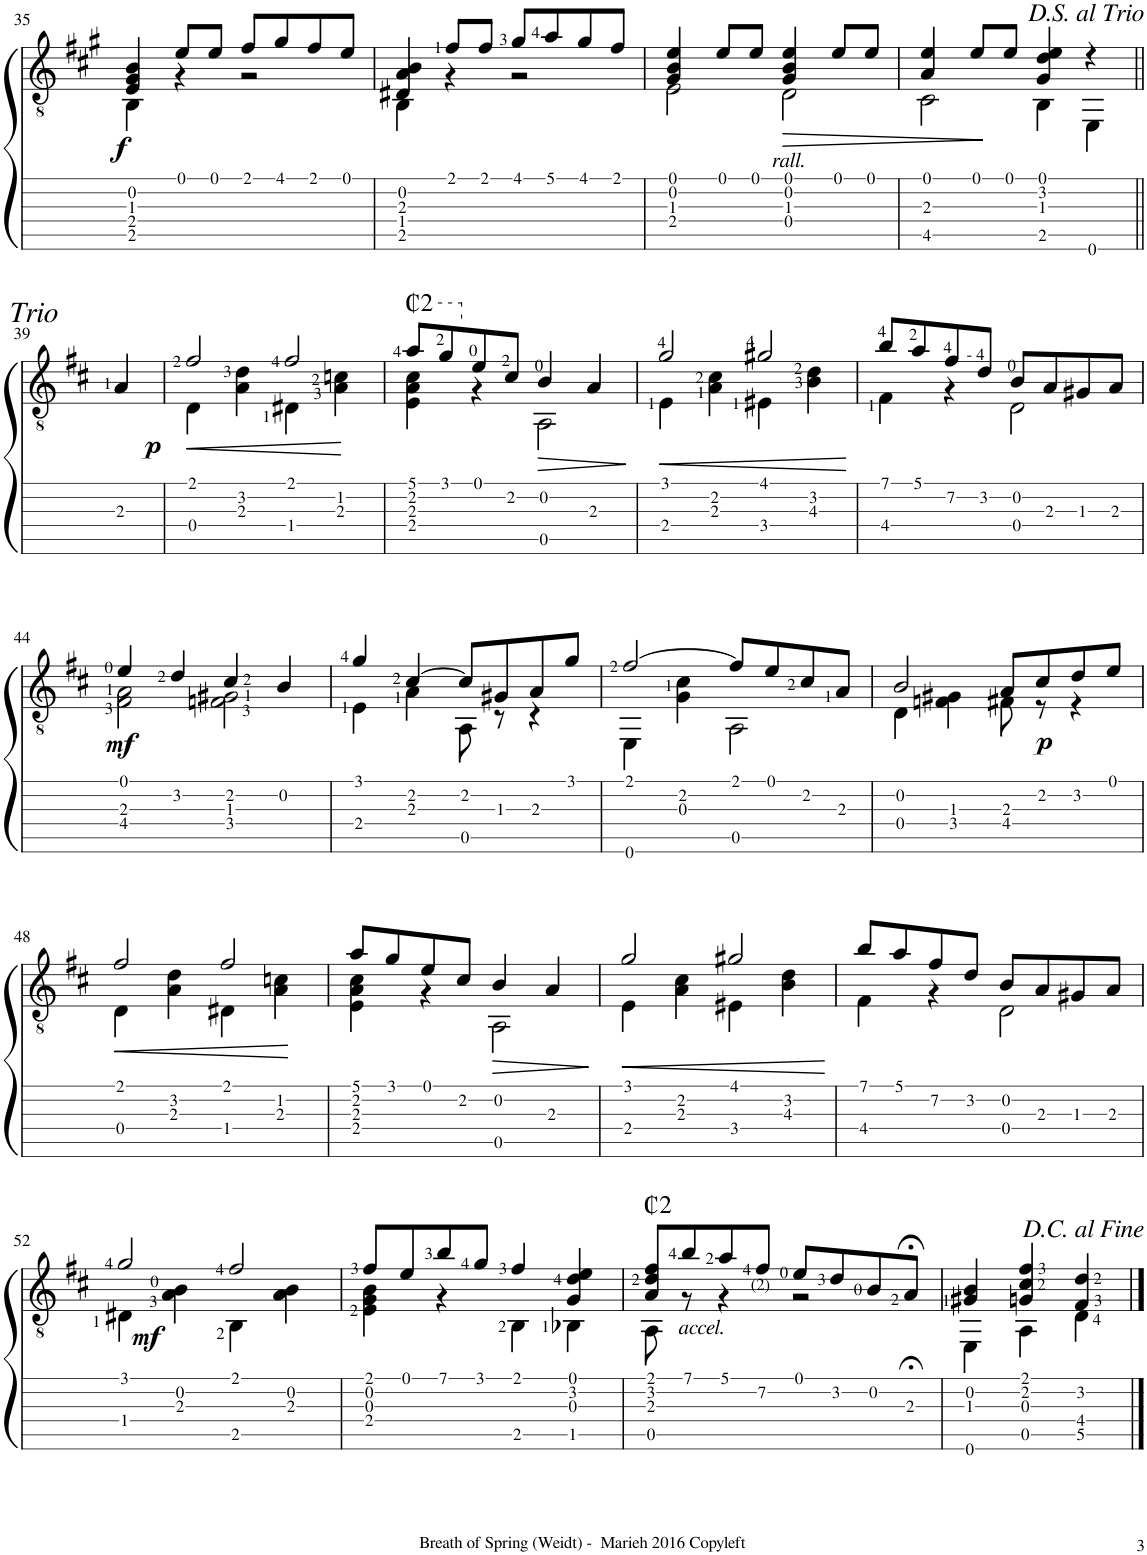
**kern	**kern	**dynam
*part2	*part1	*part1
*staff2	*staff1	*staff1
*I"Guitare classique [Tablature]	*I"Guitare classique	*
!!LO:PB:g=z
*	*clefGv2	*
*k[f#c#g#]	*k[f#c#g#]	*
*M4/4	*M4/4	*
=35	=35	=35
*^	*^	*
!	!	!	!	!LO:DY:b
4E 4G# 4B	4BB	4E/ 4G#/ 4B/	4BB\	f
8eL	4r	8e/L	4r	.
8eJ	.	8e/J	.	.
8f#L	2r	8f#/L	2r	.
8g#J	.	8g#/	.	.
8f#L	.	8f#/	.	.
8eJ	.	8e/J	.	.
=36	=36	=36	=36	=36
4D#X 4A 4B	4BB	4D#X/ 4A/ 4B/	4BB\	.
8f#L	4r	8f#/L	4r	.
8f#J	.	8f#/J	.	.
8g#L	2r	8g#/L	2r	.
8aJ	.	8a/	.	.
8g#L	.	8g#/	.	.
8f#J	.	8f#/J	.	.
=37	=37	=37	=37	=37
4G# 4B 4e	2E	4G#/ 4B/ 4e/	2E\	.
8eL	.	8e/L	.	.
8eJ	.	8e/J	.	.
!	!	!LO:TX:b:i:t=rall.	!	!
!	!	!	!	!LO:HP:b
4G# 4B 4e	2D	4G#/ 4B/ 4e/	2D\	>
8eL	.	8e/L	.	.
8eJ	.	8e/J	.	.
=38	=38	=38	=38	=38
4A 4e	2C#	4A/ 4e/	2C#\	.
8eL	.	8e/L	.	.
8eJ	.	8e/J	.	.
4G# 4d 4e	4BB	4G#/ 4d/ 4e/	4BB\	.
4r	4EE	4r	4EE\	]
!	!	!	!LO:TX:a:t=D.S. al Trio	!
*v	*v	*	*	*
*	*v	*v	*
!!LO:LB:g=z
=39||	=39||	=39||
*k[f#c#]	*k[f#c#]	*
4A	4A/	.
=40	=40	=40
*^	*	*
!	!	!	!LO:HP:b
*	*	*^	*
!	!	!	!	!LO:DY:n=1:b
2f#	4D	2f#/	4D\	< p
.	4A 4d	.	4A\ 4d\	.
2f#	4D#X	2f#/	4D#X\	.
.	4A 4cn	.	4A\ 4cn\	.
*v	*v	*	*	*
*	*v	*v	*
.	.	[
=41	=41	=41
*^	*^	*
!	!	!LO:TX:a:t=₵2	!	!
8aL	4E 4A 4c#	8a/L	4E\ 4A\ 4c#\	.
8gJ	.	8g/	.	.
8eL	4r	8e/	4r	.
8c#J	.	8c#/J	.	.
!	!	!	!	!LO:HP:b
4B	2AA	4B/	2AA\	>
4A	.	4A/	.	.
*v	*v	*	*	*
*	*v	*v	*
.	.	]
=42	=42	=42
*^	*	*
!	!	!	!LO:HP:b
*	*	*^	*
2g	4E	2g/	4E\	<
.	4A 4c#	.	4A\ 4c#\	.
2g#	4E#X	2g#X/	4E#X\	.
.	4B 4d	.	4B\ 4d\	.
*v	*v	*	*	*
*	*v	*v	*
.	.	[
=43	=43	=43
*^	*^	*
8bL	4F#	8b/L	4F#\	.
8aJ	.	8a/	.	.
8f#L	4r	8f#/	4r	.
8dJ	.	8d/J	.	.
8BL	2D	8B/L	2D\	.
8AJ	.	8A/	.	.
8G#XL	.	8G#X/	.	.
8AJ	.	8A/J	.	.
!!LO:LB:g=z	!!
=44	=44	=44	=44	=44
!	!	!	!	!LO:DY:b
4e	2F# 2A	4e/	2F#\ 2A\	mf
4d	.	4d/	.	.
4c#	2Fn 2G#X	4c#/	2Fn\ 2G#X\	.
4B	.	4B/	.	.
=45	=45	=45	=45	=45
4g	4E	4g/	4E\	.
[4c#	4A	[4c#/	4A\	.
8c#L]	8AA	8c#/L]	8AA\	.
8G#XJ	8r	8G#X/	8r	.
8AL	4r	8A/	4r	.
8gJ	.	8g/J	.	.
=46	=46	=46	=46	=46
[2f#	4EE	[2f#/	4EE\	.
.	4G 4c#	.	4G\ 4c#\	.
8f#L]	2AA	8f#/L]	2AA\	.
8eJ	.	8e/	.	.
8c#L	.	8c#/	.	.
8AJ	.	8A/J	.	.
=47	=47	=47	=47	=47
2B	4D	2B/	4D\	.
.	4Fn 4G#X	.	4Fn\ 4G#X\	.
8AL	8F#X	8A/L	8F#X\	.
!	!	!	!	!LO:DY:b
8c#J	8r	8c#/	8r	p
8dL	4r	8d/	4r	.
8eJ	.	8e/J	.	.
!!LO:LB:g=z	!!
=48	=48	=48	=48	=48
!	!	!	!	!LO:HP:b
2f#	4D	2f#/	4D\	<
.	4A 4d	.	4A\ 4d\	.
2f#	4E-	2f#/	4D#X\	.
.	4A 4cn	.	4A\ 4cn\	.
*v	*v	*	*	*
*	*v	*v	*
.	.	[
=49	=49	=49
*^	*^	*
8aL	4E 4A 4c#	8a/L	4E\ 4A\ 4c#\	.
8gJ	.	8g/	.	.
8eL	4r	8e/	4r	.
8c#J	.	8c#/J	.	.
!	!	!	!	!LO:HP:b
4B	2AA	4B/	2AA\	>
4A	.	4A/	.	.
*v	*v	*	*	*
*	*v	*v	*
.	.	]
=50	=50	=50
*^	*	*
!	!	!	!LO:HP:b
*	*	*^	*
2g	4E	2g/	4E\	<
.	4A 4c#	.	4A\ 4c#\	.
2g#	4E#X	2g#X/	4E#X\	.
.	4B 4d	.	4B\ 4d\	.
*v	*v	*	*	*
*	*v	*v	*
.	.	[
=51	=51	=51
*^	*^	*
8bL	4F#	8b/L	4F#\	.
8aJ	.	8a/	.	.
8f#L	4r	8f#/	4r	.
8dJ	.	8d/J	.	.
8BL	2D	8B/L	2D\	.
8AJ	.	8A/	.	.
8G#XL	.	8G#X/	.	.
8AJ	.	8A/J	.	.
!!LO:LB:g=z	!!
=52	=52	=52	=52	=52
2g	4D#X	2g/	4D#X\	.
!	!	!	!	!LO:DY:b
.	4A 4B	.	4A\ 4B\	mf
2f#	4BB	2f#/	4BB\	.
.	4A 4B	.	4A\ 4B\	.
=53	=53	=53	=53	=53
8f#L	4E 4G 4B	8f#/L	4E\ 4G\ 4B\	.
8eJ	.	8e/	.	.
8bL	4r	8b/	4r	.
8gJ	.	8g/J	.	.
4f#	4BB	4f#/	4BB\	.
4G 4d 4e	4BB-X	4G/ 4d/ 4e/	4BB-X\	.
=54	=54	=54	=54	=54
!	!	!LO:TX:a:t=₵2	!	!
8A\ 8d\ 8f#\L	8AA	8A/ 8d/ 8f#/L	8AA\	.
!	!	!LO:TX:b:i:t=accel.	!	!
8bJ	8r	8b/	8r	.
8aL	4r	8a/	4r	.
8f#J	.	8f#/J	.	.
8eL	2r	8e/L	2r	.
8dJ	.	8d/	.	.
8BL	.	8B/	.	.
8A;<J	.	8A;</J	.	.
=55	=55	=55	=55	=55
4G#X 4B	4EE	4G#X/ 4B/	4EE\	.
4Gn 4c# 4f#	4AA	4Gn/ 4c#/ 4f#/	4AA\	.
4F# 4d	4D	4F#/ 4d/	4D\	.
*v	*v	*	*	*
*	*v	*v	*
==	==	==
*-	*-	*-
